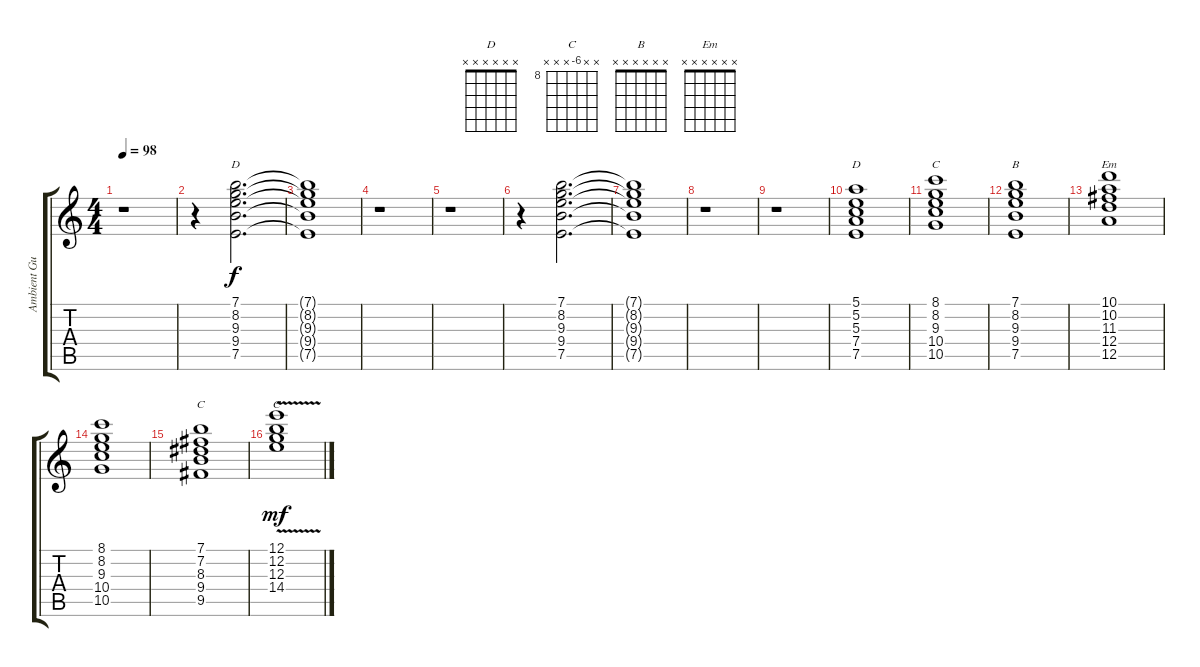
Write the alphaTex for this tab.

\track ("Ambient Guitar " "Ambient Gu") {instrument electricguitarclean}
\staff {score tabs}
\tuning (E4 B3 G3 D3 A2 E2) {hide}
\chord ("D" x x x 1 x x) {firstfret 9}
\chord ("D" x x x x x x) {firstfret 0}
\chord ("C" x x x x x x) {firstfret 0}
\chord ("B" x x x x x x) {firstfret 0}
\chord ("Em" x x x x x x) {firstfret 0}
\chord ("C" x x x 1 x x) {firstfret 9}
\chord ("C" x x 1 x x x) {firstfret 8}
\ts (4 4)
\tempo 98
\clef g2
\ks c
r.1{dy f} |
r.4 (7.1 8.2 9.3 9.4 7.5).2{d ch "D"} |
(7.1{t} 8.2{t} 9.3{t} 9.4{t} 7.5{t}).1 |
r.1 |
r.1 |
r.4 (7.1 8.2 9.3 9.4 7.5).2{d} |
(7.1{t} 8.2{t} 9.3{t} 9.4{t} 7.5{t}).1 |
r.1 |
r.1 |
(5.1 5.2 5.3 7.4 7.5).1{ch "D"} |
(8.1 8.2 9.3 10.4 10.5).1{ch "C"} |
(7.1 8.2 9.3 9.4 7.5).1{ch "B"} |
(10.1 10.2 11.3 12.4 12.5).1{ch "Em"} |
(8.1 8.2 9.3 10.4 10.5).1 |
(7.1 7.2 8.3 9.4 9.5).1{ch "C"} |
(12.1{v} 12.2{v} 12.3{v} 14.4{v}).1{ch "C" dy mf}
